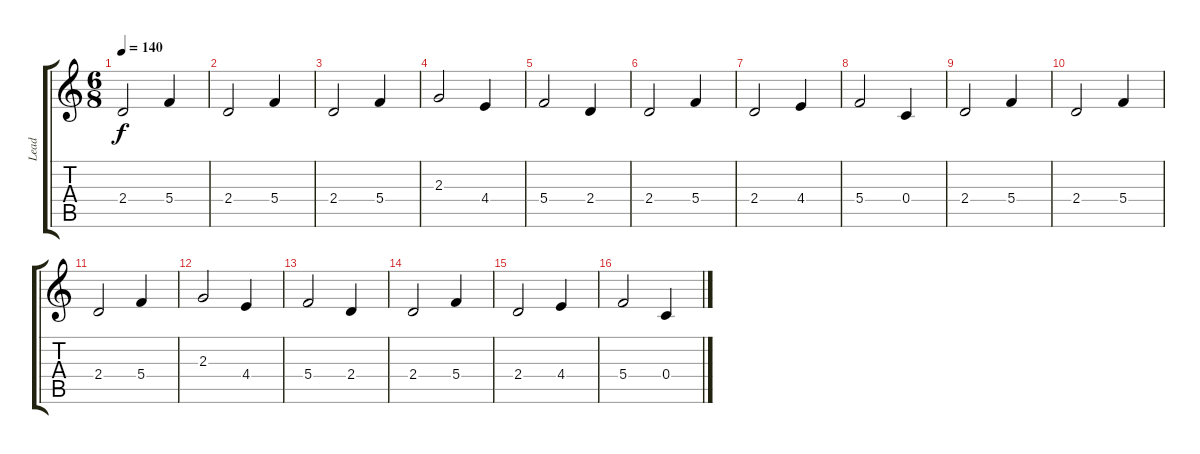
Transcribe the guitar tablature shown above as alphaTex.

\track ("Lead" "Lead") {instrument distortionguitar}
\staff {score tabs}
\tuning (D4 A3 F3 C3 G2 D2) {hide}
\ts (6 8)
\tempo 140
\clef g2
\ks c
2.4.2{dy f} 5.4.4 |
2.4.2 5.4.4 |
2.4.2 5.4.4 |
2.3.2 4.4.4 |
5.4.2 2.4.4 |
2.4.2 5.4.4 |
2.4.2 4.4.4 |
5.4.2 0.4.4 |
2.4.2 5.4.4 |
2.4.2 5.4.4 |
2.4.2 5.4.4 |
2.3.2 4.4.4 |
5.4.2 2.4.4 |
2.4.2 5.4.4 |
2.4.2 4.4.4 |
5.4.2 0.4.4
